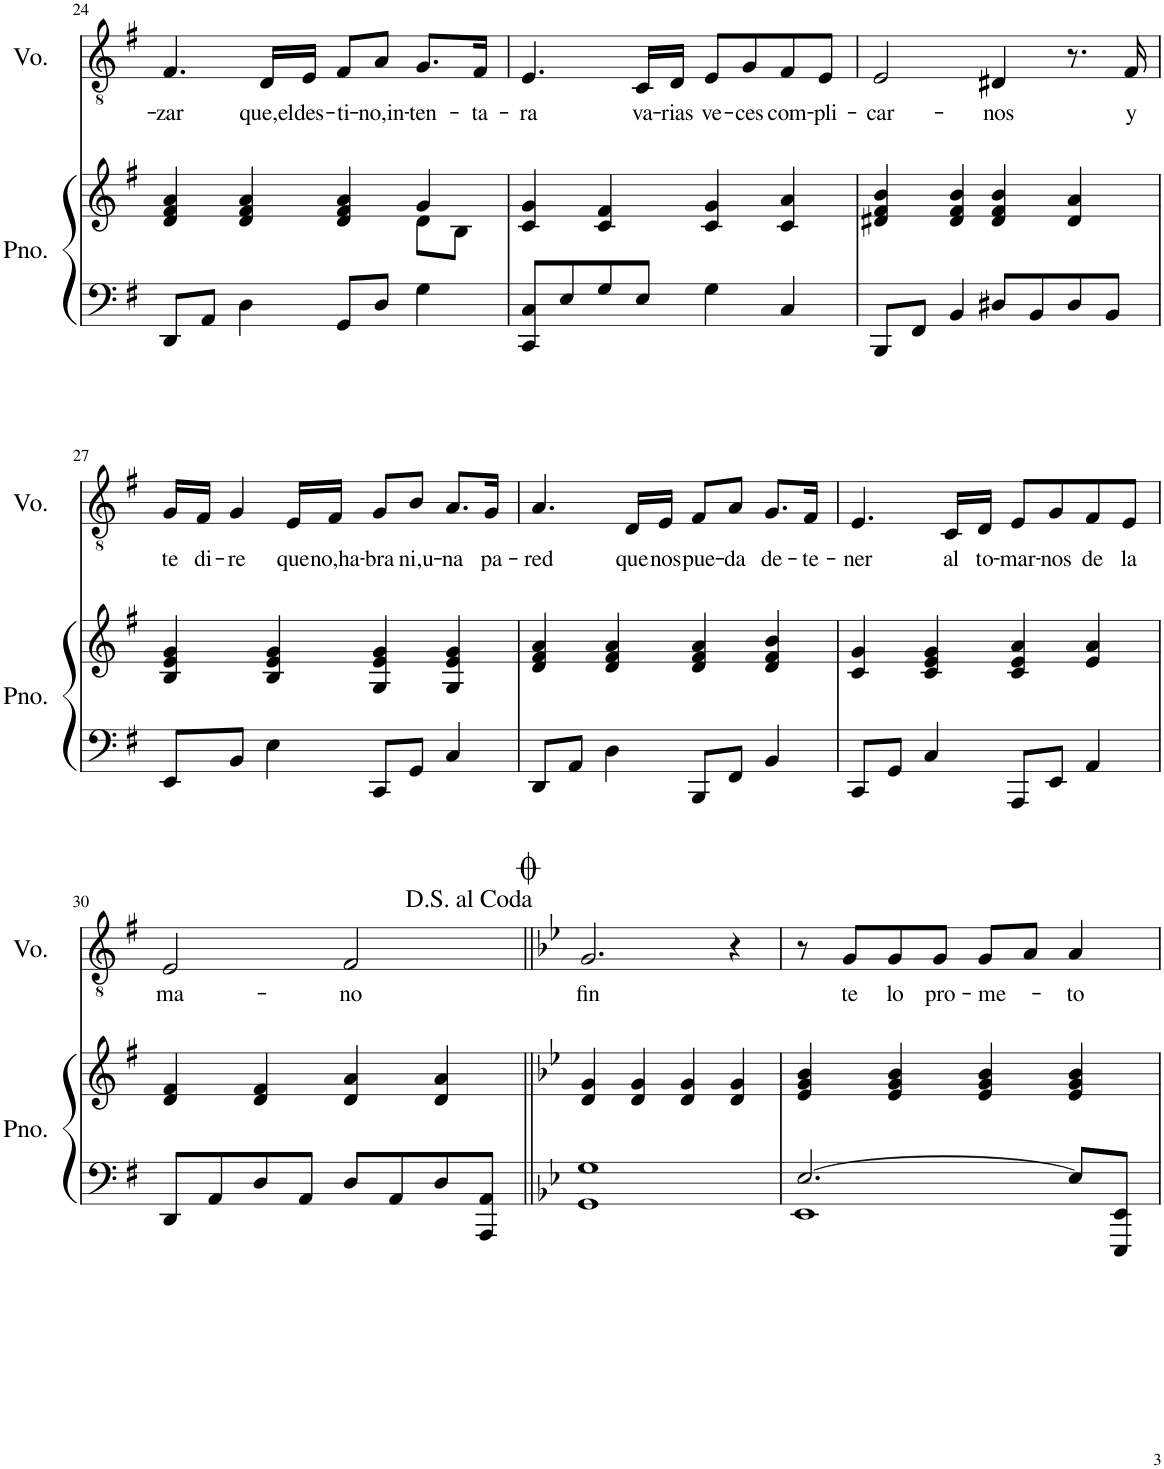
**kern	**kern	**kern	**text
*part2	*part2	*part1	*part1
*staff3	*staff2	*staff1	*staff1
*I"Piano	*	*I"Voz	*
*I'Pno.	*	*I'Vo.	*
!!LO:PB:g=z
*clefF4	*clefG2	*clefGv2	*
*k[f#]	*k[f#]	*k[f#]	*
*M4/4	*M4/4	*M4/4	*
=24	=24	=24	=24
*	*^	*	*
!	!	!	!	!LO:LY:b
8DD/L	4d/ 4f#/ 4a/	2.ryy	4.F#/	-zar
8AA/J	.	.	.	.
4D\	4d/ 4f#/ 4a/	.	.	.
!	!	!	!	!LO:LY:b
.	.	.	16D/LL	que,el
!	!	!	!	!LO:LY:b
.	.	.	16E/JJ	des-
!	!	!	!	!LO:LY:b
8GG/L	4d/ 4f#/ 4a/	.	8F#/L	-ti-
!	!	!	!	!LO:LY:b
8D/J	.	.	8A/J	-no,in-
!	!	!	!	!LO:LY:b
4G\	4g/	8d\L	8.G/L	-ten-
.	.	8B\J	.	.
!	!	!	!	!LO:LY:b
.	.	.	16F#/Jk	-ta-
*	*v	*v	*	*
=25	=25	=25	=25
!	!	!	!LO:LY:b
8CC/ 8C/L	4c/ 4g/	4.E/	-ra
8E/	.	.	.
8G/	4c/ 4f#/	.	.
!	!	!	!LO:LY:b
8E/J	.	16C/LL	va-
!	!	!	!LO:LY:b
.	.	16D/JJ	-rias
!	!	!	!LO:LY:b
4G\	4c/ 4g/	8E/L	ve-
!	!	!	!LO:LY:b
.	.	8G/	-ces
!	!	!	!LO:LY:b
4C/	4c/ 4a/	8F#/	com-
!	!	!	!LO:LY:b
.	.	8E/J	-pli-
=26	=26	=26	=26
!	!	!	!LO:LY:b
8BBB/L	4d#X/ 4f#/ 4b/	2E/	-car-
8FF#/J	.	.	.
4BB/	4d#/ 4f#/ 4b/	.	.
!	!	!	!LO:LY:b
8D#X/L	4d#/ 4f#/ 4b/	4D#X/	-nos
8BB/	.	.	.
8D#/	4d#/ 4a/	8.r	.
8BB/J	.	.	.
!	!	!	!LO:LY:b
.	.	16F#/	y
!!LO:LB:g=z
=27	=27	=27	=27
!	!	!	!LO:LY:b
8EE/L	4B/ 4e/ 4g/	16G/LL	te
!	!	!	!LO:LY:b
.	.	16F#/JJ	di-
!	!	!	!LO:LY:b
8BB/J	.	4G/	-re
4E\	4B/ 4e/ 4g/	.	.
!	!	!	!LO:LY:b
.	.	16E/LL	que
!	!	!	!LO:LY:b
.	.	16F#/JJ	no,ha-
!	!	!	!LO:LY:b
8CC/L	4G/ 4e/ 4g/	8G/L	-bra
!	!	!	!LO:LY:b
8GG/J	.	8B/J	ni,u-
!	!	!	!LO:LY:b
4C/	4G/ 4e/ 4g/	8.A/L	-na
!	!	!	!LO:LY:b
.	.	16G/Jk	pa-
=28	=28	=28	=28
!	!	!	!LO:LY:b
8DD/L	4d/ 4f#/ 4a/	4.A/	-red
8AA/J	.	.	.
4D\	4d/ 4f#/ 4a/	.	.
!	!	!	!LO:LY:b
.	.	16D/LL	que
!	!	!	!LO:LY:b
.	.	16E/JJ	nos
!	!	!	!LO:LY:b
8BBB/L	4d/ 4f#/ 4a/	8F#/L	pue-
!	!	!	!LO:LY:b
8FF#/J	.	8A/J	-da
!	!	!	!LO:LY:b
4BB/	4d/ 4f#/ 4b/	8.G/L	de-
!	!	!	!LO:LY:b
.	.	16F#/Jk	-te-
=29	=29	=29	=29
!	!	!	!LO:LY:b
8CC/L	4c/ 4g/	4.E/	-ner
8GG/J	.	.	.
4C/	4c/ 4e/ 4g/	.	.
!	!	!	!LO:LY:b
.	.	16C/LL	al
!	!	!	!LO:LY:b
.	.	16D/JJ	to-
!	!	!	!LO:LY:b
8AAA/L	4c/ 4e/ 4a/	8E/L	-mar-
!	!	!	!LO:LY:b
8EE/J	.	8G/	-nos
!	!	!	!LO:LY:b
4AA/	4e/ 4a/	8F#/	de
!	!	!	!LO:LY:b
.	.	8E/J	la
!!LO:LB:g=z
=30	=30	=30	=30
!	!	!	!LO:LY:b
8DD/L	4d/ 4f#/	2E/	ma-
8AA/	.	.	.
8D/	4d/ 4f#/	.	.
8AA/J	.	.	.
!	!	!	!LO:LY:b
8D/L	4d/ 4a/	2F#/	-no
8AA/	.	.	.
8D/	4d/ 4a/	.	.
8AAA/ 8AA/J	.	.	.
=31||	=31||	=31||	=31||
*k[b-e-]	*k[b-e-]	*k[b-e-]	*
!	!	!	!LO:LY:b
1GG 1G	4d/ 4g/	2.G/	fin
.	4d/ 4g/	.	.
.	4d/ 4g/	.	.
.	4d/ 4g/	4r	.
=32	=32	=32	=32
*^	*	*	*
[2.E-/	1EE-	4e-/ 4g/ 4b-/	8r	.
!	!	!	!	!LO:LY:b
.	.	.	8G/L	te
!	!	!	!	!LO:LY:b
.	.	4e-/ 4g/ 4b-/	8G/	lo
!	!	!	!	!LO:LY:b
.	.	.	8G/J	pro-
!	!	!	!	!LO:LY:b
.	.	4e-/ 4g/ 4b-/	8G/L	-me-
.	.	.	8A/J	.
!	!	!	!	!LO:LY:b
8E-/L]	.	4e-/ 4g/ 4b-/	4A/	-to
8EEE-/ 8EE-/J	.	.	.	.
*v	*v	*	*	*
=	=	=	=
*-	*-	*-	*-
